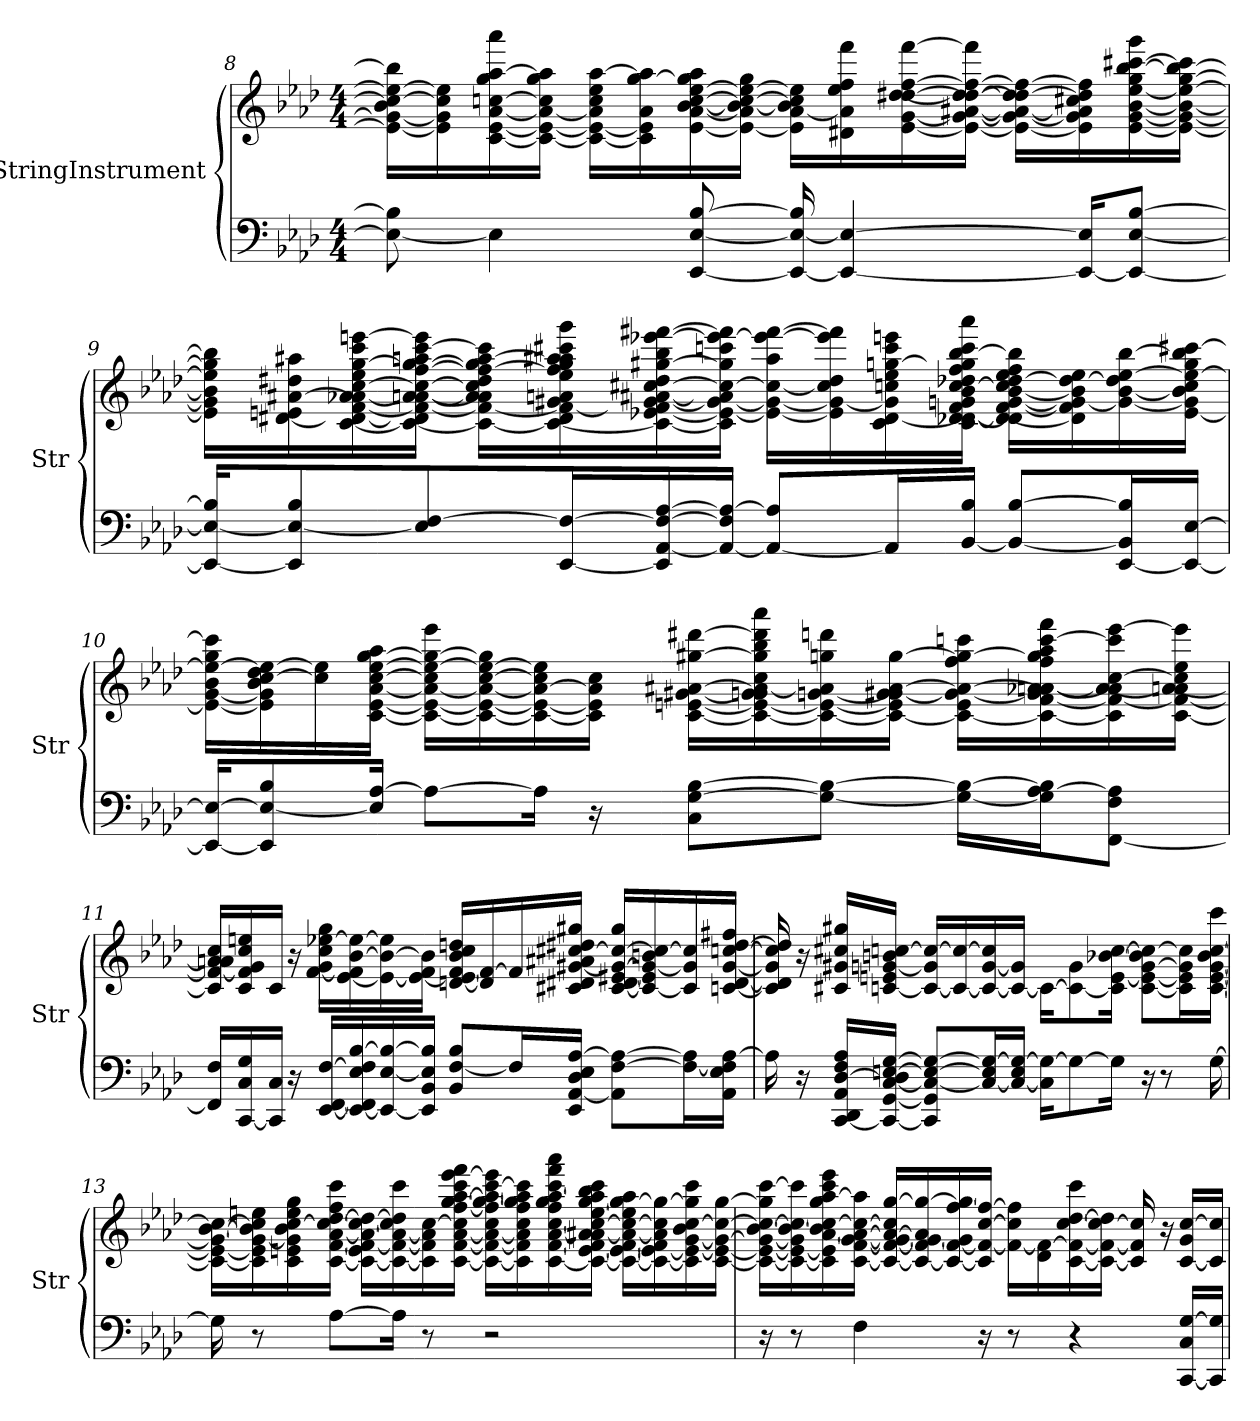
**kern	**kern
*part2	*part1
*staff2	*staff1
*I"StringInstrument	*I"StringInstrument
*I'Str	*I'Str
!!LO:LB:g=z
*clefF4	*clefG2
*k[b-e-a-d-]	*k[b-e-a-d-]
*M4/4	*M4/4
=8	=8
8E-\_ 8B-\]	16e-\_ 16g\_ 16b-\ 16cc#\_ 16ee-\_ 16bb-\]LL
.	16e-\] 16g\] 16cc#\] 16ee-\]
4E-\]	[16c\ [16e-\ [16a-\ [16ccn\ 16gg\ [16aa-\ 16aaa-\
.	16c\_ 16e-\_ 16a-\_ 16cc\] 16gg\ 16aa-\]JJ
.	16c\_ 16e-\_ 16a-\] 16cc\ 16ee-\ [16aa-\LL
.	16c\] 16e-\] 16a-\ [16gg\ 16aa-\]
[8EE-/ [8E-/ [8B-/	[16e-\ [16a-\ [16b-\ [16cc\ [16ee-\ 16gg\] 16aa-\
.	16e-\_ 16a-\] 16b-\_ 16cc\_ 16ee-\_ 16gg\JJ
16EE-/_ 16E-/_ 16B-/]	16e-\] [16a-\ 16b-\] 16cc\] 16ee-\]LL
4EE-/_ 4E-/_	16d#X\ 16a-\] 16ee-\ 16ff\ 16fff\
.	[16e-\ [16g\ [16dd-\ [16dd#X\ [16ff\ [16fff\
.	16e-\_ 16g\_ [16a#X\ 16dd-\_ 16dd#\_ 16ff\_ 16fff\]JJ
.	16e-\_ 16g\_ 16a#\_ 16dd-\] 16dd#\_ 16ff\_LL
16EE-/_ 16E-/]KL	16e-\] 16g\] 16a#\] 16cc#X\ 16dd#\] 16ff\]
8EE-/_ [8E-/ [8B-/J	[16e-\ [16g\ [16b-\ [16ee-\ 16gg\ [16bb-\ [16ccc#X\ 16ggg\
.	16e-\_ 16g\_ 16b-\_ 16ee-\_ [16gg\ 16bb-\_ 16ccc#\]JJ
!!LO:LB:g=z
=9	=9
16EE-/_ 16E-/_ 16B-/]KL	16e-\] 16g\] 16b-\] 16ee-\] 16gg\] 16bb-\]LL
8EE-/] 8E-/_ 8B-/	[16d#X\ 16en\ [16a#X\ 16dd#X\ 16aa#X\
.	[16c\ 16d#\_ [16f\ [16a-X\ 16a#\] [16cc\ 16ee-\ [16gg\ 16ccc\ [16eeen\
8E-/] [8F/	16c\_ 16d#\] 16f\_ 16a-\_ [16an\ 16cc\_ [16ff\ 16gg\_ 16aan\ [16ccc\ 16eee\]JJ
.	16c\_ 16f\_ 16a-\] 16a\] 16cc\] 16dd#\ 16ff\_ 16gg\] [16aa\ 16ccc\]LL
[16EE-/ 16F/_L	16c\_ 16d#\ 16f\_ 16g#X\ 16an\ 16ee-\ 16ff\] 16gg\ 16aa\] 16aa#X\ 16ccc#X\ 16ggg\
16EE-/] [16AA-/ 16F/_ [16A-/	16c\_ [16e-X\ 16f\] [16g#\ [16a#X\ [16cc#X\ 16dd#\ [16gg#X\ 16bb-\ [16eee-X\ [16fff#X\
16AA-/_ 16F/] 16A-/_JJ	16c\] 16e-\_ 16g#\_ 16a#\] 16cc#\_ 16gg#\] 16cccn\ 16eee-\_ 16fff#\]JJ
8AA-/_ 8A-/]L	16e-\_ 16g#\_ 16cc#\_ 16aa#\ 16eee-\_ [16fff#\LL
.	16e-\] 16g#\_ 16cc#\] 16dd#\ 16eee-\] 16fff#\]
16AA-/L]	16c\ [16d#\ 16g#\] 16ccn\ 16ee-\ [16ggn\ 16ccc\ 16eeen\
[16BB-/ 16B-/JJ	16c\ [16d-X\ 16d#\_ 16f\ 16gn\ 16b-\ [16cc\ 16dd-X\ 16ff\ 16gg\] [16bb-\ 16ccc\ 16aaa-\JJ
8BB-/_ [8B-/L	16d-\_ 16d#\] [16f\ [16g\ [16b-\ 16cc\] [16dd-\ 16ee-\ 16ff\ 16bb-\]LL
.	16d-\] 16f\] 16g\_ 16b-\] 16dd-\_ 16ee-\
[16EE-/ 16BB-/] 16B-/]L	16g\_ [16b-\ 16dd-\] [16ee-\ [16bb-\
16EE-/_ [16E-/JJ	[16e-\ 16g\] 16b-\] 16cc\ 16ee-\_ 16gg\ 16bb-\] [16ccc#X\JJ
!!LO:LB:g=z
=10	=10
16EE-/_ 16E-/_KL	16e-\_ [16g\ 16b-\ 16ee-\_ 16gg\ 16ccc#\]LL
8EE-/] 8E-/_ 8B-/	16e-\] 16g\] 16b-\ [16cc\ 16dd-\ 16ee-\_
.	16cc\] 16ee-\]
16E-/] [16A-/Jk	[16c\ [16e-\ [16a-\ [16cc\ [16ee-\ [16gg\ 16aa-\JJ
8A-\L_	16c\_ 16e-\_ 16a-\_ 16cc\] 16ee-\_ 16gg\_ 16eee-\LL
.	16c\_ 16e-\_ 16a-\_ [16cc\ 16ee-\_ 16gg\]
16A-\Jk]	16c\_ 16e-\_ 16a-\_ 16cc\] 16ee-\]
16r	16c\] 16e-\] 16a-\] 16cc\JJ
8C\ [8G\ [8B-\L	[16c\ [16en\ [16g#X\ [16a#X\ [16gg#X\ [16ddd#X\LL
.	16c\_ 16e\_ 16gn\ 16g#\] 16a#\_ 16cc\ 16gg#\] 16bb-\ 16ddd#\] 16aaa-\
8G\_ 8B-\_J	16c\_ 16e\_ [16gn\ 16a#\] 16ggn\ 16dddn\
.	16c\_ 16e\] 16g\_ 16g#X\ [16a#\ [16gg\JJ
16G\_ 16B-\_LL	16c\_ 16e\ 16g\_ 16a#\_ 16ff\ 16gg\_ 16cccn\LL
16G\] [16A-\ 16B-\]J	16c\_ [16f\ 16g\] [16a-X\ [16an\ 16a#\] 16ff\ 16gg\] 16aa-\ [16ccc\ 16fff\
[8FF\ 8F\ 8A-\]J	16c\] 16f\_ 16a-\_ 16a\] [16cc\ 16ccc\] [16eee-\
.	[16c\ 16f\_ 16a-\_ 16an\ 16cc\] 16ee-\ 16eee-\]JJ
!!LO:LB:g=z
=11	=11
16FF/] 16F/LL	16c/] 16f/_ 16a-/] 16an/ 16cc/LL
[16CC/ 16C/ 16G/	16c/ 16f/] 16g/ 16cc/ 16een/
16CC/] 16C/JJ	16c/JJ
16r	16r
[16EE-/ [16FF/ [16F/LL	[16f\ 16g\ 16cc\ [16ee-X\ 16gg\LL
16EE-/_ 16FF/] 16E-/ 16F/] [16B-/	[16e-\ 16f\] [16b-\ 16ee-\_
16EE-/_ [16E-/ 16B-/_	16e-\_ 16b-\_ 16ee-\]
16EE-/] 16BB-/ 16E-/] 16B-/]JJ	16e-\_ 16f\ 16b-\]JJ
8BB-/ [8F/ 8B-/L	[16dn/ 16e-/] [16f/ 16b-/ 16cc/ 16ddn/LL
.	16d/] 16f/_
16F/L]	16f/]
16EE-/ [16AA-/ 16D-/ 16E-/ [16A-/JJ	16c#X/ 16d#X/ [16g#X/ 16a#X/ [16cc#X/ 16dd#X/ 16gg#X/JJ
8AA-\] [8F\ 8A-\_L	[16c#/ 16d#/ [16e#X/ 16g#/_ 16cc#/_ 16gg#/LL
.	16c#/_ 16e#/] 16g#/_ 16bn/ 16cc#/_
16F\_ 16A-\]L	16c#/] 16g#/] 16cc#/]
16AA-\ 16E-\ 16F\] [16A-\JJ	[16cn/ [16d#/ [16g#/ [16ccn/ [16dd#/ 16ff#X/JJ
!!LO:PB:g=z
=12	=12
16A-\]	16c/] 16d#/] 16g#/] 16cc/] 16dd#/]
16r	16r
[16CC/ 16DD-/ 16AA-/ [16D-/ 16F/ 16A-/LL	16c#X/ 16g#X/ 16cc#X/ 16gg#X/LL
16CC/_ [16GG/ [16C/ 16D-/] [16En/ [16G/JJ	[16cn/ 16en/ [16gn/ 16bn/ [16ccn/JJ
8CC/] 8GG/] 8C/_ 8E/_ 8G/_L	16c/_ 16g/] 16cc/_LL
.	16c/_ 16cc/_
16C/_ 16E/] 16G/_L	16c/_ [16g/ 16cc/]
16C/_ 16E/ 16G/_JJ	16c/_ 16g/]JJ
16C\] 16G\_KL	16c\KL_
8G\_	8c\_ 8g\
16G\Jk]	16c\] [16e\ [16b-X\ [16cc\Jk
16r	[8c\ 8e\_ [8g\ 8b-\] 8cc\_L
8r	.
.	16c\] 16e\] 16g\] 16cc\]L
[16G\	[16c\ [16e\ [16g\ 16b-\ [16cc\ 16ccc\JJ
!!LO:LB:g=z
=13	=13
16G\]	16c\_ 16e\_ 16g\_ [16b-\ 16cc\_LL
8r	16c\] 16e\] 16g\_ 16b-\] 16cc\] 16een\
.	16c\ 16en\ 16g\] 16b-\ [16cc\ 16ee\ 16gg\
[8A-\L	[16c\ [16f\ [16a-\ 16cc\_ [16dd-\ 16ff\ 16ccc\JJ
.	16c\_ 16e\ 16f\_ 16a-\_ 16cc\] 16dd-\_LL
16A-\Jk]	16c\_ 16f\_ 16a-\_ 16cc\ 16dd-\] 16ccc\
8r	16c\] 16f\] 16a-\] [16cc\
.	[16c\ [16f\ [16a-\ 16cc\] [16ff\ [16gg\ [16aa-\ 16ccc\ [16eee-\ 16fff\JJ
2r	16c\_ 16f\_ 16a-\_ 16cc\ 16ff\_ 16gg\_ 16aa-\] [16ccc\ 16eee-\]LL
.	16c\] 16f\] 16a-\] 16cc\ 16ff\] 16gg\] 16aa-\ 16ccc\]
.	[16c\ [16f\ [16a-\ [16cc\ 16ff\ 16gg\ [16aa-\ 16ccc\ 16fff\ 16aaa-\
.	16c\_ [16e\ 16f\] 16a-\] [16a#X\ 16cc\_ [16ee\ 16gg\ 16aa-\] 16bb-\ 16ccc\JJ
.	16c\_ 16e\_ [16f\ 16a#\_ 16cc\_ 16ee\] [16gg\ 16aa-\LL
.	16c\_ 16e\_ 16f\] 16a#\] 16cc\] 16gg\_
.	16c\] 16e\_ [16g\ 16b-\ [16cc\ 16gg\] 16ccc\
.	[16c\ 16e\_ 16g\_ 16cc\_ [16gg\JJ
!!LO:LB:g=z
=14	=14
16r	16c\_ 16e\_ 16g\_ [16b-\ 16cc\_ 16gg\] [16ccc\LL
8r	16c\_ 16e\_ 16g\] 16b-\_ 16cc\] 16ccc\]
.	16c\] 16e\] [16a-\ 16b-\] [16cc\ 16gg\ [16aa-\ 16ccc\ 16eee-\
4F\	[16c\ [16f\ [16g\ 16a-\_ 16cc\_ 16aa-\]JJ
.	16c/_ 16f/_ 16g/_ 16a-/_ 16cc/] [16gg/LL
.	16c/_ 16f/] 16g/_ 16a-/] 16gg/_
.	16c/_ [16f/ 16g/] [16ff/ 16gg/]
16r	16c/] 16f/_ [16cc/ 16ff/_JJ
8r	16f\_ 16cc\] 16ff\]LL
.	16d-\ 16f\_
4r	[16c\ 16f\_ [16cc\ [16dd-\ 16ccc\
.	16c\_ 16f\_ 16cc\_ 16dd-\]JJ
.	16c/] 16f/] 16cc/]
.	16r
[16CC/ 16C/ [16G/LL	[16c/ 16g/ [16cc/LL
16CC/] 16G/]JJ	16c/] 16cc/]JJ
=	=
*-	*-
